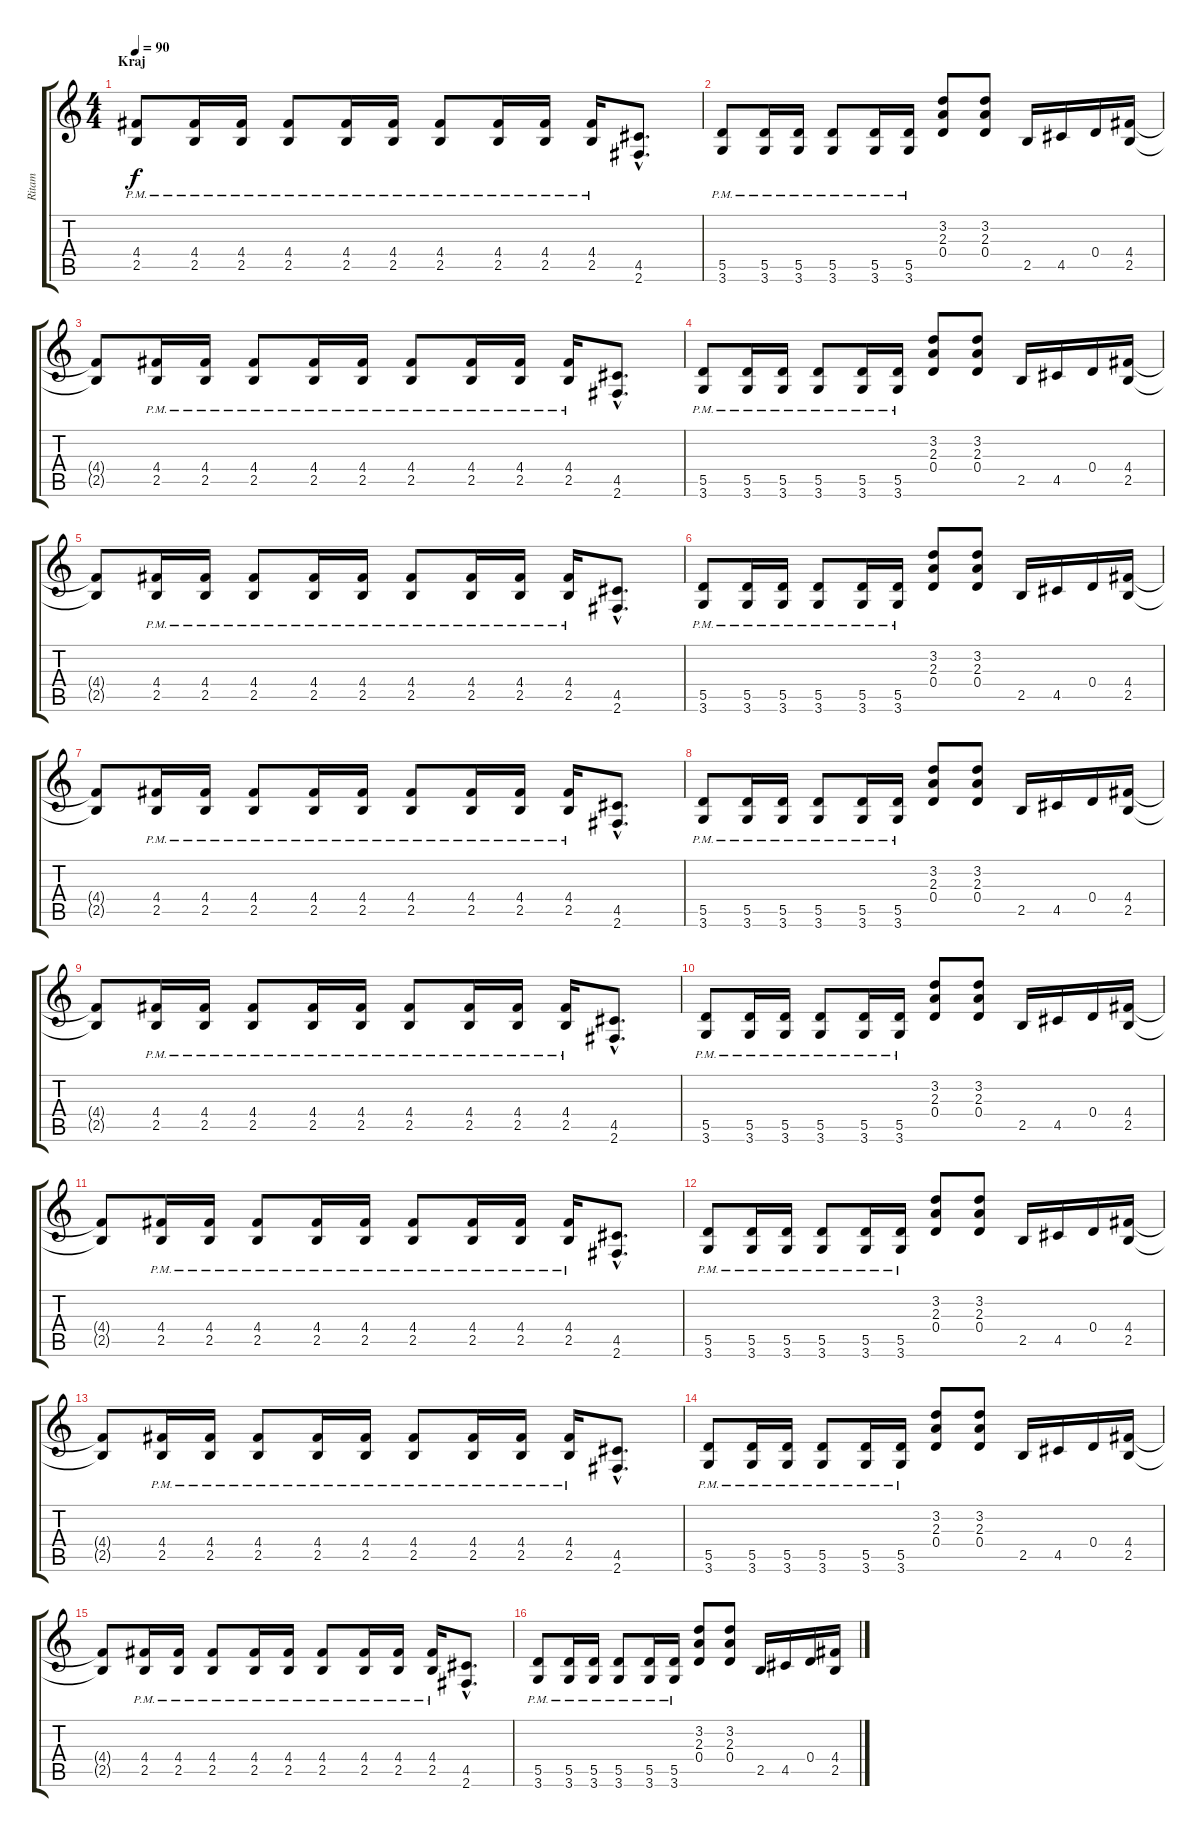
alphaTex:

\track ("Ritam" "Ritam") {instrument distortionguitar}
\staff {score tabs}
\tuning (E4 B3 G3 D3 A2 E2) {hide}
\ts (4 4)
\section ("" "Kraj")
\tempo 90
\clef g2
\ks c
(4.4{pm} 2.5{pm}).8{dy f} (4.4{pm} 2.5{pm}).16 (4.4{pm} 2.5{pm}).16 (4.4{pm} 2.5{pm}).8 (4.4{pm} 2.5{pm}).16 (4.4{pm} 2.5{pm}).16 (4.4{pm} 2.5{pm}).8 (4.4{pm} 2.5{pm}).16 (4.4{pm} 2.5{pm}).16 (4.4{pm} 2.5{pm}).16 (4.5{hac} 2.6{hac}).8{d} |
(5.5{pm} 3.6{pm}).8 (5.5{pm} 3.6{pm}).16 (5.5{pm} 3.6{pm}).16 (5.5{pm} 3.6{pm}).8 (5.5{pm} 3.6{pm}).16 (5.5{pm} 3.6{pm}).16 (3.2 2.3 0.4).8 (3.2 2.3 0.4).8 2.5.16 4.5.16 0.4.16 (4.4 2.5).16 |
(4.4{t} 2.5{t}).8 (4.4{pm} 2.5{pm}).16 (4.4{pm} 2.5{pm}).16 (4.4{pm} 2.5{pm}).8 (4.4{pm} 2.5{pm}).16 (4.4{pm} 2.5{pm}).16 (4.4{pm} 2.5{pm}).8 (4.4{pm} 2.5{pm}).16 (4.4{pm} 2.5{pm}).16 (4.4{pm} 2.5{pm}).16 (4.5{hac} 2.6{hac}).8{d} |
(5.5{pm} 3.6{pm}).8 (5.5{pm} 3.6{pm}).16 (5.5{pm} 3.6{pm}).16 (5.5{pm} 3.6{pm}).8 (5.5{pm} 3.6{pm}).16 (5.5{pm} 3.6{pm}).16 (3.2 2.3 0.4).8 (3.2 2.3 0.4).8 2.5.16 4.5.16 0.4.16 (4.4 2.5).16 |
(4.4{t} 2.5{t}).8 (4.4{pm} 2.5{pm}).16 (4.4{pm} 2.5{pm}).16 (4.4{pm} 2.5{pm}).8 (4.4{pm} 2.5{pm}).16 (4.4{pm} 2.5{pm}).16 (4.4{pm} 2.5{pm}).8 (4.4{pm} 2.5{pm}).16 (4.4{pm} 2.5{pm}).16 (4.4{pm} 2.5{pm}).16 (4.5{hac} 2.6{hac}).8{d} |
(5.5{pm} 3.6{pm}).8 (5.5{pm} 3.6{pm}).16 (5.5{pm} 3.6{pm}).16 (5.5{pm} 3.6{pm}).8 (5.5{pm} 3.6{pm}).16 (5.5{pm} 3.6{pm}).16 (3.2 2.3 0.4).8 (3.2 2.3 0.4).8 2.5.16 4.5.16 0.4.16 (4.4 2.5).16 |
(4.4{t} 2.5{t}).8 (4.4{pm} 2.5{pm}).16 (4.4{pm} 2.5{pm}).16 (4.4{pm} 2.5{pm}).8 (4.4{pm} 2.5{pm}).16 (4.4{pm} 2.5{pm}).16 (4.4{pm} 2.5{pm}).8 (4.4{pm} 2.5{pm}).16 (4.4{pm} 2.5{pm}).16 (4.4{pm} 2.5{pm}).16 (4.5{hac} 2.6{hac}).8{d} |
(5.5{pm} 3.6{pm}).8 (5.5{pm} 3.6{pm}).16 (5.5{pm} 3.6{pm}).16 (5.5{pm} 3.6{pm}).8 (5.5{pm} 3.6{pm}).16 (5.5{pm} 3.6{pm}).16 (3.2 2.3 0.4).8 (3.2 2.3 0.4).8 2.5.16 4.5.16 0.4.16 (4.4 2.5).16 |
(4.4{t} 2.5{t}).8 (4.4{pm} 2.5{pm}).16 (4.4{pm} 2.5{pm}).16 (4.4{pm} 2.5{pm}).8 (4.4{pm} 2.5{pm}).16 (4.4{pm} 2.5{pm}).16 (4.4{pm} 2.5{pm}).8 (4.4{pm} 2.5{pm}).16 (4.4{pm} 2.5{pm}).16 (4.4{pm} 2.5{pm}).16 (4.5{hac} 2.6{hac}).8{d} |
(5.5{pm} 3.6{pm}).8 (5.5{pm} 3.6{pm}).16 (5.5{pm} 3.6{pm}).16 (5.5{pm} 3.6{pm}).8 (5.5{pm} 3.6{pm}).16 (5.5{pm} 3.6{pm}).16 (3.2 2.3 0.4).8 (3.2 2.3 0.4).8 2.5.16 4.5.16 0.4.16 (4.4 2.5).16 |
(4.4{t} 2.5{t}).8 (4.4{pm} 2.5{pm}).16 (4.4{pm} 2.5{pm}).16 (4.4{pm} 2.5{pm}).8 (4.4{pm} 2.5{pm}).16 (4.4{pm} 2.5{pm}).16 (4.4{pm} 2.5{pm}).8 (4.4{pm} 2.5{pm}).16 (4.4{pm} 2.5{pm}).16 (4.4{pm} 2.5{pm}).16 (4.5{hac} 2.6{hac}).8{d} |
(5.5{pm} 3.6{pm}).8 (5.5{pm} 3.6{pm}).16 (5.5{pm} 3.6{pm}).16 (5.5{pm} 3.6{pm}).8 (5.5{pm} 3.6{pm}).16 (5.5{pm} 3.6{pm}).16 (3.2 2.3 0.4).8 (3.2 2.3 0.4).8 2.5.16 4.5.16 0.4.16 (4.4 2.5).16 |
(4.4{t} 2.5{t}).8 (4.4{pm} 2.5{pm}).16 (4.4{pm} 2.5{pm}).16 (4.4{pm} 2.5{pm}).8 (4.4{pm} 2.5{pm}).16 (4.4{pm} 2.5{pm}).16 (4.4{pm} 2.5{pm}).8 (4.4{pm} 2.5{pm}).16 (4.4{pm} 2.5{pm}).16 (4.4{pm} 2.5{pm}).16 (4.5{hac} 2.6{hac}).8{d} |
(5.5{pm} 3.6{pm}).8 (5.5{pm} 3.6{pm}).16 (5.5{pm} 3.6{pm}).16 (5.5{pm} 3.6{pm}).8 (5.5{pm} 3.6{pm}).16 (5.5{pm} 3.6{pm}).16 (3.2 2.3 0.4).8 (3.2 2.3 0.4).8 2.5.16 4.5.16 0.4.16 (4.4 2.5).16 |
(4.4{t} 2.5{t}).8 (4.4{pm} 2.5{pm}).16 (4.4{pm} 2.5{pm}).16 (4.4{pm} 2.5{pm}).8 (4.4{pm} 2.5{pm}).16 (4.4{pm} 2.5{pm}).16 (4.4{pm} 2.5{pm}).8 (4.4{pm} 2.5{pm}).16 (4.4{pm} 2.5{pm}).16 (4.4{pm} 2.5{pm}).16 (4.5{hac} 2.6{hac}).8{d} |
(5.5{pm} 3.6{pm}).8 (5.5{pm} 3.6{pm}).16 (5.5{pm} 3.6{pm}).16 (5.5{pm} 3.6{pm}).8 (5.5{pm} 3.6{pm}).16 (5.5{pm} 3.6{pm}).16 (3.2 2.3 0.4).8 (3.2 2.3 0.4).8 2.5.16 4.5.16 0.4.16 (4.4 2.5).16
